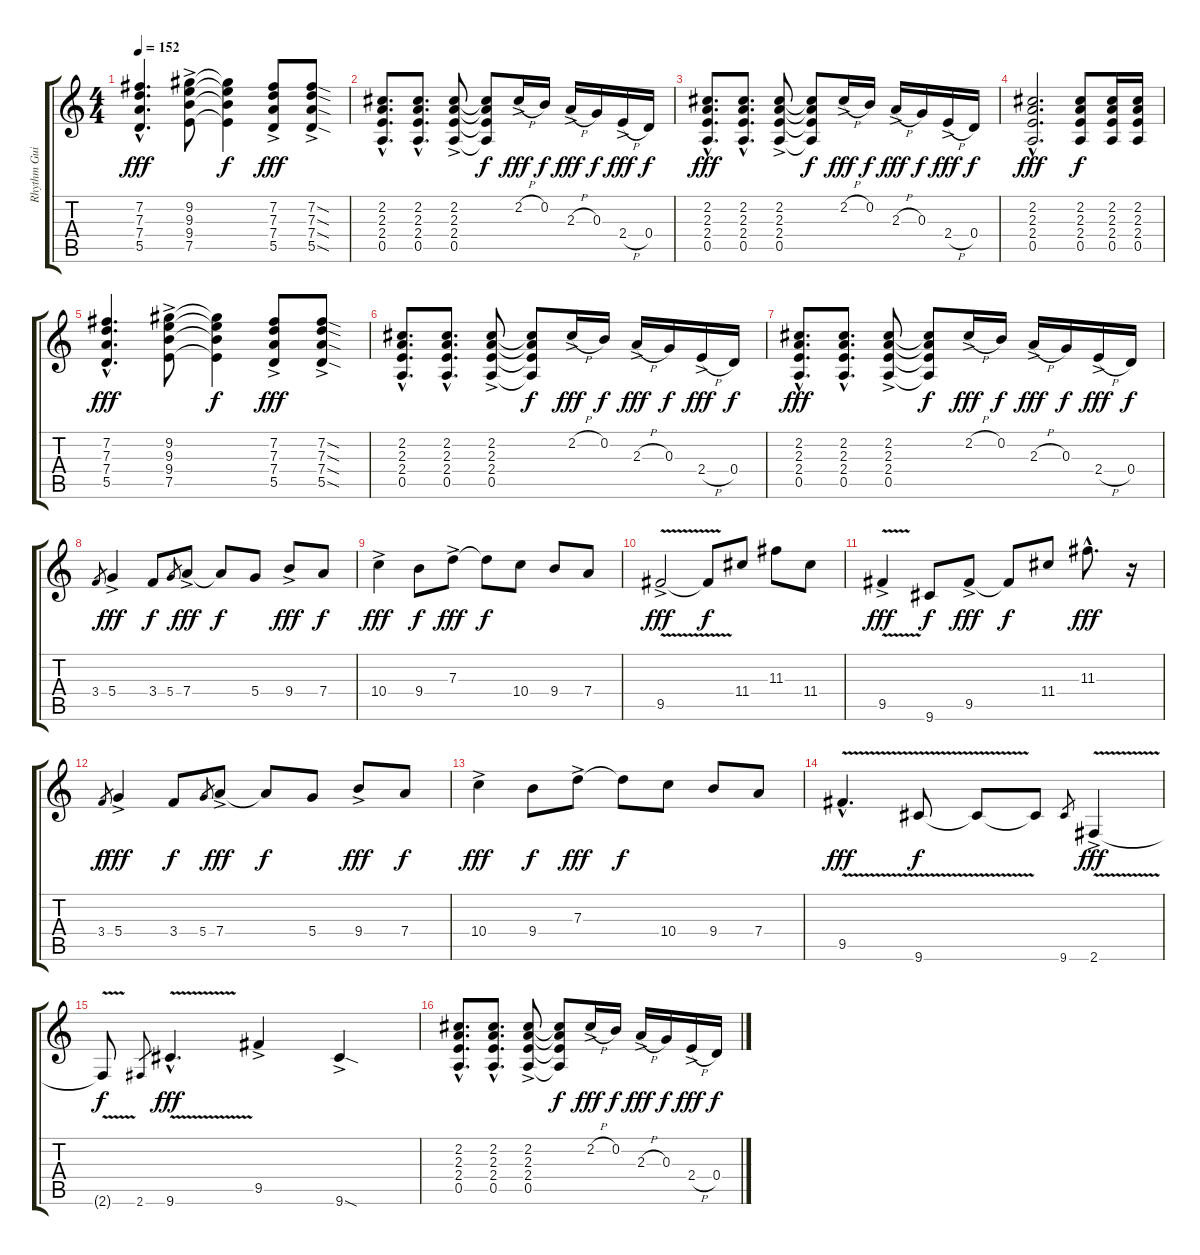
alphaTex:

\track ("Rhythm Guitar 2" "Rhythm Gui") {instrument electricguitarclean}
\staff {score tabs}
\tuning (E4 B3 G3 D3 A2 E2) {hide}
\ts (4 4)
\tempo 152
\clef g2
\ks c
(7.2{hac} 7.3{hac} 7.4{hac} 5.5{hac}).4{d dy fff} (9.2{ac} 9.3 9.4 7.5).8 (9.2{t} 9.3{t} 9.4{t} 7.5{t}).4{dy f} (7.2 7.3 7.4 5.5{ac}).8{dy fff} (7.2{sod} 7.3{sod} 7.4{sod} 5.5{sod ac}).8 |
(2.2{hac} 2.3{hac} 2.4{hac} 0.5{hac}).8{d} (2.2{hac} 2.3{hac} 2.4{hac} 0.5{hac}).8{d} (2.2 2.3 2.4 0.5{ac}).8 (2.2{t} 2.3{t} 2.4{t} 0.5{t}).8{dy f} 2.2{h ac}.16{dy fff} 0.2.16{dy f} 2.3{h ac}.16{dy fff} 0.3.16{dy f} 2.4{h ac}.16{dy fff} 0.4.16{dy f} |
(2.2{hac} 2.3{hac} 2.4{hac} 0.5{hac}).8{d dy fff} (2.2{hac} 2.3{hac} 2.4{hac} 0.5{hac}).8{d} (2.2 2.3 2.4 0.5{ac}).8 (2.2{t} 2.3{t} 2.4{t} 0.5{t}).8{dy f} 2.2{h ac}.16{dy fff} 0.2.16{dy f} 2.3{h ac}.16{dy fff} 0.3.16{dy f} 2.4{h ac}.16{dy fff} 0.4.16{dy f} |
(2.2{hac} 2.3{hac} 2.4{hac} 0.5{hac}).2{d dy fff} (2.2 2.3 2.4 0.5).8{dy f} (2.2 2.3 2.4 0.5).16 (2.2 2.3 2.4 0.5).16 |
(7.2{hac} 7.3{hac} 7.4{hac} 5.5{hac}).4{d dy fff} (9.2{ac} 9.3 9.4 7.5).8 (9.2{t} 9.3{t} 9.4{t} 7.5{t}).4{dy f} (7.2 7.3 7.4 5.5{ac}).8{dy fff} (7.2{sod} 7.3{sod} 7.4{sod} 5.5{sod ac}).8 |
(2.2{hac} 2.3{hac} 2.4{hac} 0.5{hac}).8{d} (2.2{hac} 2.3{hac} 2.4{hac} 0.5{hac}).8{d} (2.2 2.3 2.4 0.5{ac}).8 (2.2{t} 2.3{t} 2.4{t} 0.5{t}).8{dy f} 2.2{h ac}.16{dy fff} 0.2.16{dy f} 2.3{h ac}.16{dy fff} 0.3.16{dy f} 2.4{h ac}.16{dy fff} 0.4.16{dy f} |
(2.2{hac} 2.3{hac} 2.4{hac} 0.5{hac}).8{d dy fff} (2.2{hac} 2.3{hac} 2.4{hac} 0.5{hac}).8{d} (2.2 2.3 2.4 0.5{ac}).8 (2.2{t} 2.3{t} 2.4{t} 0.5{t}).8{dy f} 2.2{h ac}.16{dy fff} 0.2.16{dy f} 2.3{h ac}.16{dy fff} 0.3.16{dy f} 2.4{h ac}.16{dy fff} 0.4.16{dy f} |
3.4.8{gr} 5.4{ac}.4{dy fff} 3.4.8{dy f} 5.4.8{gr} 7.4{ac}.8{dy fff} 7.4{t}.8{dy f} 5.4.8 9.4{ac}.8{dy fff} 7.4.8{dy f} |
10.4{ac}.4{dy fff} 9.4.8{dy f} 7.3{ac}.8{dy fff} 7.3{t}.8{dy f} 10.4.8 9.4.8 7.4.8 |
9.5{v ac}.2{dy fff} 9.5{t}.8{dy f} 11.4.8 11.3.8 11.4.8 |
9.5{v ac}.4{dy fff} 9.6.8{dy f} 9.5{ac}.8{dy fff} 9.5{t}.8{dy f} 11.4.8 11.3{hac}.8{d dy fff} r.16 |
3.4.8{gr dy f} 5.4{ac}.4{dy fff} 3.4.8{dy f} 5.4.8{gr} 7.4{ac}.8{dy fff} 7.4{t}.8{dy f} 5.4.8 9.4{ac}.8{dy fff} 7.4.8{dy f} |
10.4{ac}.4{dy fff} 9.4.8{dy f} 7.3{ac}.8{dy fff} 7.3{t}.8{dy f} 10.4.8 9.4.8 7.4.8 |
9.5{v hac}.4{d dy fff} 9.6{v}.8{dy f} 9.6{t}.8 9.6{t}.8 9.6.8{gr} 2.6{v ac}.4{dy fff} |
2.6{t}.8{dy f} 2.6.8{gr} 9.6{v hac}.4{d dy fff} 9.5{ac}.4 9.6{sod ac}.4 |
(2.2{hac} 2.3{hac} 2.4{hac} 0.5{hac}).8{d} (2.2{hac} 2.3{hac} 2.4{hac} 0.5{hac}).8{d} (2.2 2.3 2.4 0.5{ac}).8 (2.2{t} 2.3{t} 2.4{t} 0.5{t}).8{dy f} 2.2{h ac}.16{dy fff} 0.2.16{dy f} 2.3{h ac}.16{dy fff} 0.3.16{dy f} 2.4{h ac}.16{dy fff} 0.4.16{dy f}
